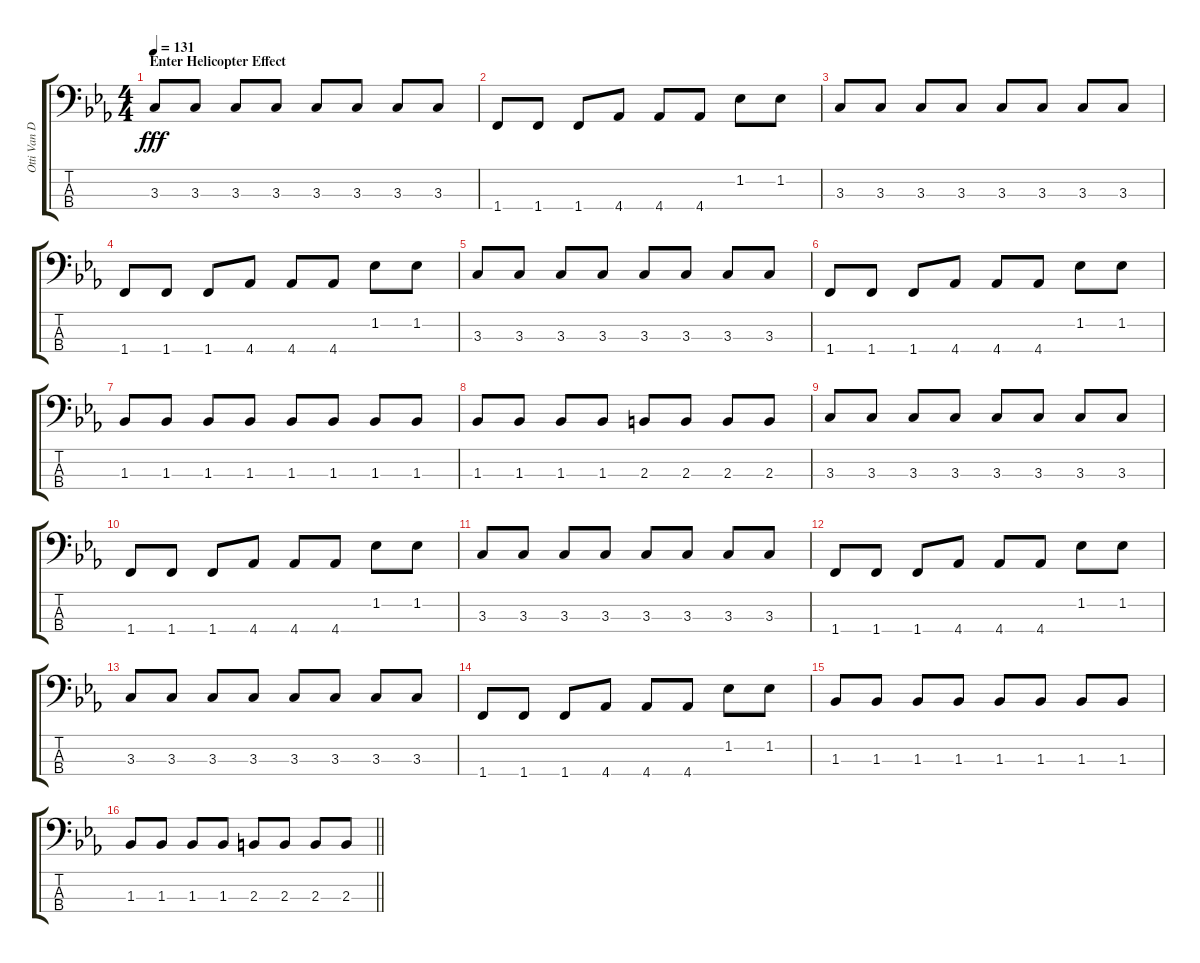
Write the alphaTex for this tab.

\track ("Otti Van Der Werf (Bass)" "Otti Van D") {instrument fretlessbass}
\staff {score tabs}
\tuning (G2 D2 A1 E1) {hide}
\ts (4 4)
\section ("" "Enter Helicopter Effect")
\tempo 131
\clef f4
\ks cminor
3.3.8{dy fff} 3.3.8 3.3.8 3.3.8 3.3.8 3.3.8 3.3.8 3.3.8 |
1.4.8 1.4.8 1.4.8 4.4.8 4.4.8 4.4.8 1.2.8 1.2.8 |
3.3.8 3.3.8 3.3.8 3.3.8 3.3.8 3.3.8 3.3.8 3.3.8 |
1.4.8 1.4.8 1.4.8 4.4.8 4.4.8 4.4.8 1.2.8 1.2.8 |
3.3.8 3.3.8 3.3.8 3.3.8 3.3.8 3.3.8 3.3.8 3.3.8 |
1.4.8 1.4.8 1.4.8 4.4.8 4.4.8 4.4.8 1.2.8 1.2.8 |
1.3.8 1.3.8 1.3.8 1.3.8 1.3.8 1.3.8 1.3.8 1.3.8 |
1.3.8 1.3.8 1.3.8 1.3.8 2.3.8 2.3.8 2.3.8 2.3.8 |
3.3.8 3.3.8 3.3.8 3.3.8 3.3.8 3.3.8 3.3.8 3.3.8 |
1.4.8 1.4.8 1.4.8 4.4.8 4.4.8 4.4.8 1.2.8 1.2.8 |
3.3.8 3.3.8 3.3.8 3.3.8 3.3.8 3.3.8 3.3.8 3.3.8 |
1.4.8 1.4.8 1.4.8 4.4.8 4.4.8 4.4.8 1.2.8 1.2.8 |
3.3.8 3.3.8 3.3.8 3.3.8 3.3.8 3.3.8 3.3.8 3.3.8 |
1.4.8 1.4.8 1.4.8 4.4.8 4.4.8 4.4.8 1.2.8 1.2.8 |
1.3.8 1.3.8 1.3.8 1.3.8 1.3.8 1.3.8 1.3.8 1.3.8 |
\barLineRight lightlight
1.3.8 1.3.8 1.3.8 1.3.8 2.3.8 2.3.8 2.3.8 2.3.8
